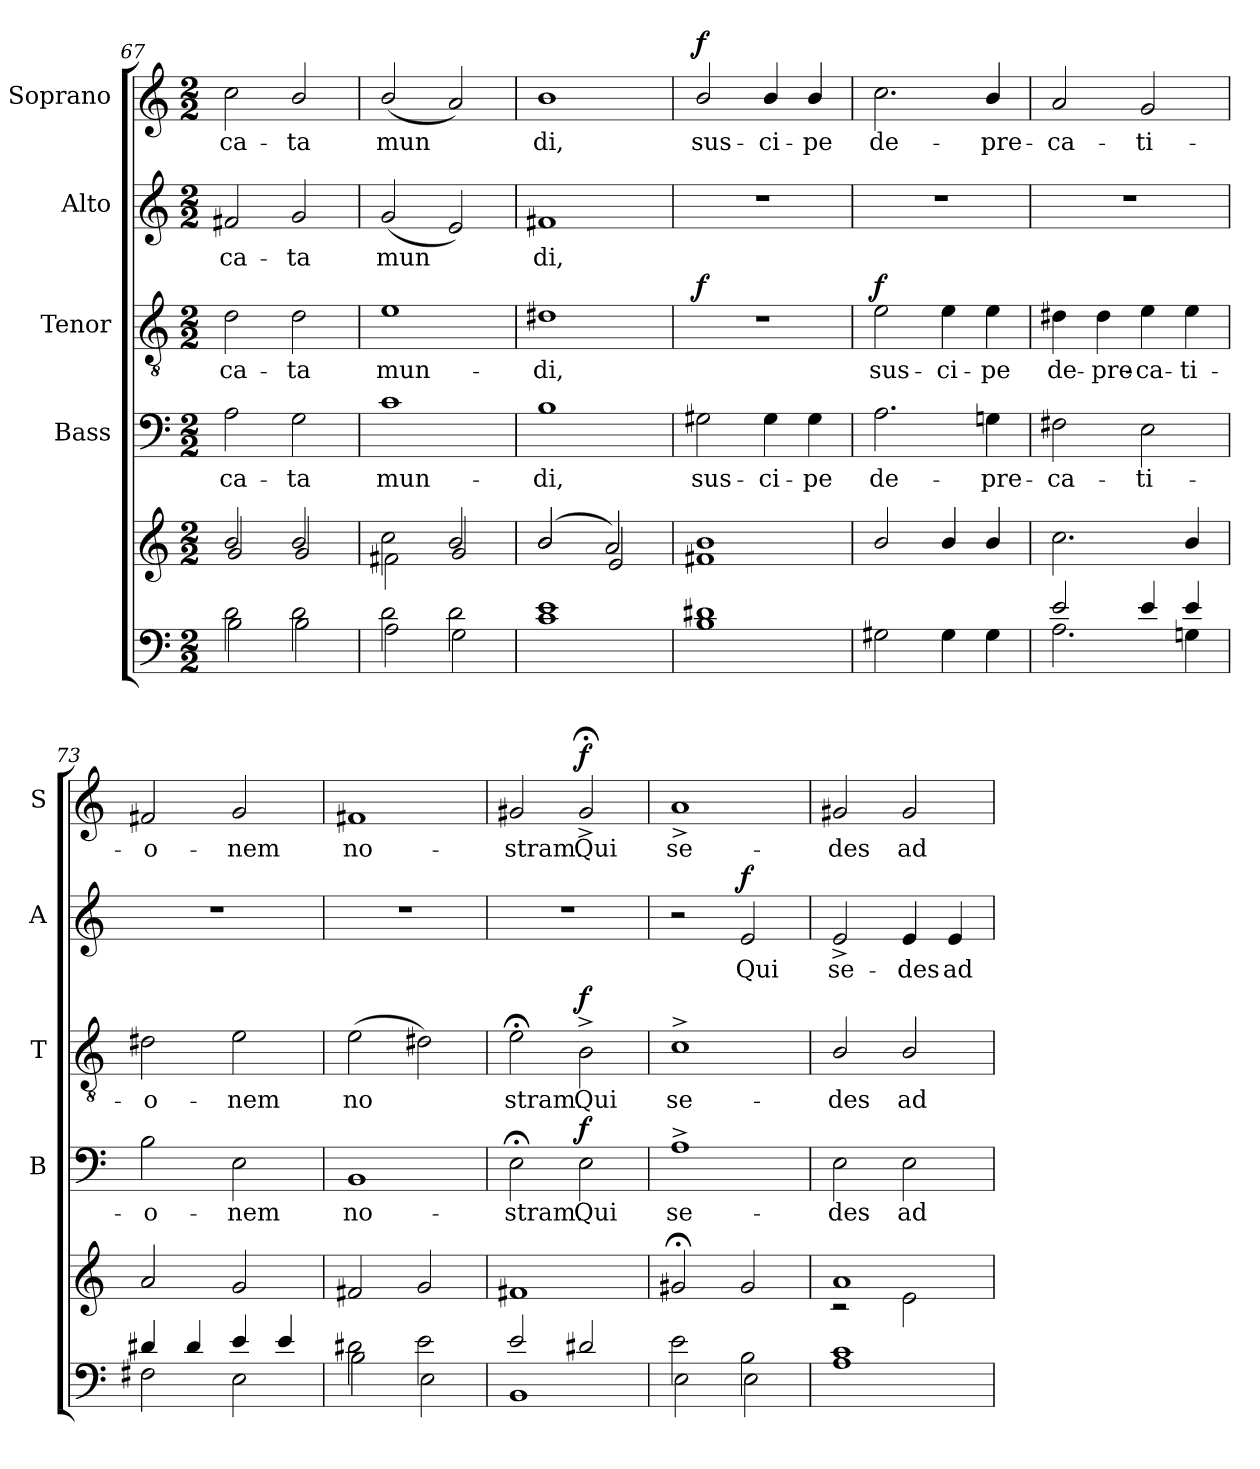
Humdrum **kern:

**kern	**kern	**kern	**text	**dynam	**kern	**text	**dynam	**kern	**text	**dynam	**kern	**text	**dynam
*part6	*part5	*part4	*part4	*part4	*part3	*part3	*part3	*part2	*part2	*part2	*part1	*part1	*part1
*staff6	*staff5	*staff4	*staff4	*staff4	*staff3	*staff3	*staff3	*staff2	*staff2	*staff2	*staff1	*staff1	*staff1
*	*	*I"Bass	*	*	*I"Tenor	*	*	*I"Alto	*	*	*I"Soprano	*	*
*	*	*I'B	*	*	*I'T	*	*	*I'A	*	*	*I'S	*	*
*clefF4	*clefG2	*clefF4	*	*	*clefGv2	*	*	*clefG2	*	*	*clefG2	*	*
*k[]	*k[]	*k[]	*	*	*k[]	*	*	*k[]	*	*	*k[]	*	*
*C:	*C:	*C:	*	*	*C:	*	*	*C:	*	*	*C:	*	*
*M2/2	*M2/2	*M2/2	*	*	*M2/2	*	*	*M2/2	*	*	*M2/2	*	*
=67	=67	=67	=67	=67	=67	=67	=67	=67	=67	=67	=67	=67	=67
*^	*^	*	*	*	*	*	*	*	*	*	*	*	*
!	!	!	!	!	!LO:LY:b	!	!	!LO:LY:b	!	!	!LO:LY:b	!	!	!LO:LY:b	!
2d\	2B\	2b/	2g/	2A\	-ca-	.	2d\	-ca-	.	2f#X/	-ca-	.	2cc\	-ca-	.
!	!	!	!	!	!LO:LY:b	!	!	!LO:LY:b	!	!	!LO:LY:b	!	!	!LO:LY:b	!
2d\	2B\	2b/	2g/	2G\	-ta	.	2d\	-ta	.	2g/	-ta	.	2b/	-ta	.
=68	=68	=68	=68	=68	=68	=68	=68	=68	=68	=68	=68	=68	=68	=68	=68
!	!	!	!	!	!LO:LY:b	!	!	!LO:LY:b	!	!	!LO:LY:b	!	!	!LO:LY:b	!
2d\	2A\	2cc\	2f#X\	1c	mun-	.	1e	mun-	.	(<2g/	mun­	.	(<2b/	mun­	.
2d\	2G\	2b/	2g/	.	.	.	.	.	.	2e/)	.	.	2a/)	.	.
=69	=69	=69	=69	=69	=69	=69	=69	=69	=69	=69	=69	=69	=69	=69	=69
!	!	!	!	!	!LO:LY:b	!	!	!LO:LY:b	!	!	!LO:LY:b	!	!	!LO:LY:b	!
1e	1c	(>2b/	2b/	1B	-di,	.	1d#X	-di,	.	1f#X	di,	.	1b	di,	.
.	.	2a/)	2e/	.	.	.	.	.	.	.	.	.	.	.	.
=70	=70	=70	=70	=70	=70	=70	=70	=70	=70	=70	=70	=70	=70	=70	=70
!	!	!	!	!	!LO:LY:b	!	!	!	!LO:DY:b	!	!	!	!	!LO:LY:b	!LO:DY:b
1d#X	1B	1b	1f#X	2G#X\	sus-	.	1r	.	f	1r	.	.	2b/	sus-	f
!	!	!	!	!	!LO:LY:b	!	!	!	!	!	!	!	!	!LO:LY:b	!
.	.	.	.	4G#\	-ci-	.	.	.	.	.	.	.	4b/	-ci-	.
!	!	!	!	!	!LO:LY:b	!	!	!	!	!	!	!	!	!LO:LY:b	!
.	.	.	.	4G#\	-pe	.	.	.	.	.	.	.	4b/	-pe	.
=71	=71	=71	=71	=71	=71	=71	=71	=71	=71	=71	=71	=71	=71	=71	=71
!	!	!	!	!	!LO:LY:b	!	!	!LO:LY:b	!LO:DY:b	!	!	!	!	!LO:LY:b	!
2G#X\	2ryy	2b/	2ryy	2.A\	de-	.	2e\	sus-	f	1r	.	.	2.cc\	de-	.
!	!	!	!	!	!	!	!	!LO:LY:b	!	!	!	!	!	!	!
4G#\	2ryy	4b/	2ryy	.	.	.	4e\	-ci-	.	.	.	.	.	.	.
!	!	!	!	!	!LO:LY:b	!	!	!LO:LY:b	!	!	!	!	!	!LO:LY:b	!
4G#\	.	4b/	.	4Gn\	-pre-	.	4e\	-pe	.	.	.	.	4b/	-pre-	.
=72	=72	=72	=72	=72	=72	=72	=72	=72	=72	=72	=72	=72	=72	=72	=72
!	!	!	!	!	!LO:LY:b	!	!	!LO:LY:b	!	!	!	!	!	!LO:LY:b	!
2e/	2.A\	2.cc\	2ryy	2F#X\	-ca-	.	4d#X\	de-	.	1r	.	.	2a/	-ca-	.
!	!	!	!	!	!	!	!	!LO:LY:b	!	!	!	!	!	!	!
.	.	.	.	.	.	.	4d#\	-pre-	.	.	.	.	.	.	.
!	!	!	!	!	!LO:LY:b	!	!	!LO:LY:b	!	!	!	!	!	!LO:LY:b	!
4e/	.	.	2ryy	2E\	-ti-	.	4e\	-ca-	.	.	.	.	2g/	-ti-	.
!	!	!	!	!	!	!	!	!LO:LY:b	!	!	!	!	!	!	!
4e/	4Gn\	4b/	.	.	.	.	4e\	-ti-	.	.	.	.	.	.	.
=73	=73	=73	=73	=73	=73	=73	=73	=73	=73	=73	=73	=73	=73	=73	=73
!	!	!	!	!	!LO:LY:b	!	!	!LO:LY:b	!	!	!	!	!	!LO:LY:b	!
4d#X/	2F#X\	2a/	2ryy	2B\	-o-	.	2d#X\	-o-	.	1r	.	.	2f#X/	-o-	.
4d#/	.	.	.	.	.	.	.	.	.	.	.	.	.	.	.
!	!	!	!	!	!LO:LY:b	!	!	!LO:LY:b	!	!	!	!	!	!LO:LY:b	!
4e/	2E\	2g/	2ryy	2E\	-nem	.	2e\	-nem	.	.	.	.	2g/	-nem	.
4e/	.	.	.	.	.	.	.	.	.	.	.	.	.	.	.
=74	=74	=74	=74	=74	=74	=74	=74	=74	=74	=74	=74	=74	=74	=74	=74
!	!	!	!	!	!LO:LY:b	!	!	!LO:LY:b	!	!	!	!	!	!LO:LY:b	!
2d#X\	2B\	2f#X/	2ryy	1BB	no-	.	(>2e\	no­	.	1r	.	.	1f#X	no-	.
2e\	2E\	2g/	2ryy	.	.	.	2d#X\)	.	.	.	.	.	.	.	.
!!LO:LB:g=z
=75	=75	=75	=75	=75	=75	=75	=75	=75	=75	=75	=75	=75	=75	=75	=75
!	!	!	!	!	!LO:LY:b	!	!	!LO:LY:b	!	!	!	!	!	!LO:LY:b	!
2e/	1BB	1f#X	2ryy	2E;<\	-stram.	.	2e;<\	stram.	.	1r	.	.	2g#X/	-stram.	.
!	!	!	!	!	!LO:LY:b	!LO:DY:b	!	!LO:LY:b	!LO:DY:b	!	!	!	!	!LO:LY:b	!LO:DY:b
2d#X/	.	.	2ryy	2E\	Qui	f	2B^>\	Qui	f	.	.	.	2g#;<^</	Qui	f
=76	=76	=76	=76	=76	=76	=76	=76	=76	=76	=76	=76	=76	=76	=76	=76
!	!	!	!	!	!LO:LY:b	!	!	!LO:LY:b	!	!	!	!	!	!LO:LY:b	!
2e\	2E\	2g#X;</	1ryy	1A^>	se-	.	1c^>	se-	.	2r	.	.	1a^<	se-	.
!	!	!	!	!	!	!	!	!	!	!	!LO:LY:b	!LO:DY:b	!	!	!
2B\	2E\	2g#/	.	.	.	.	.	.	.	2e/	Qui	f	.	.	.
=77	=77	=77	=77	=77	=77	=77	=77	=77	=77	=77	=77	=77	=77	=77	=77
!	!	!	!	!	!LO:LY:b	!	!	!LO:LY:b	!	!	!LO:LY:b	!	!	!LO:LY:b	!
1c	1A	1a	2rc	2E\	-des	.	2B/	-des	.	2e^</	se-	.	2g#X/	-des	.
!	!	!	!	!	!LO:LY:b	!	!	!LO:LY:b	!	!	!LO:LY:b	!	!	!LO:LY:b	!
.	.	.	2e\	2E\	ad	.	2B/	ad	.	4e/	-des	.	2g#/	ad	.
!	!	!	!	!	!	!	!	!	!	!	!LO:LY:b	!	!	!	!
.	.	.	.	.	.	.	.	.	.	4e/	ad	.	.	.	.
*v	*v	*	*	*	*	*	*	*	*	*	*	*	*	*	*
*	*v	*v	*	*	*	*	*	*	*	*	*	*	*	*
=	=	=	=	=	=	=	=	=	=	=	=	=	=
*-	*-	*-	*-	*-	*-	*-	*-	*-	*-	*-	*-	*-	*-
